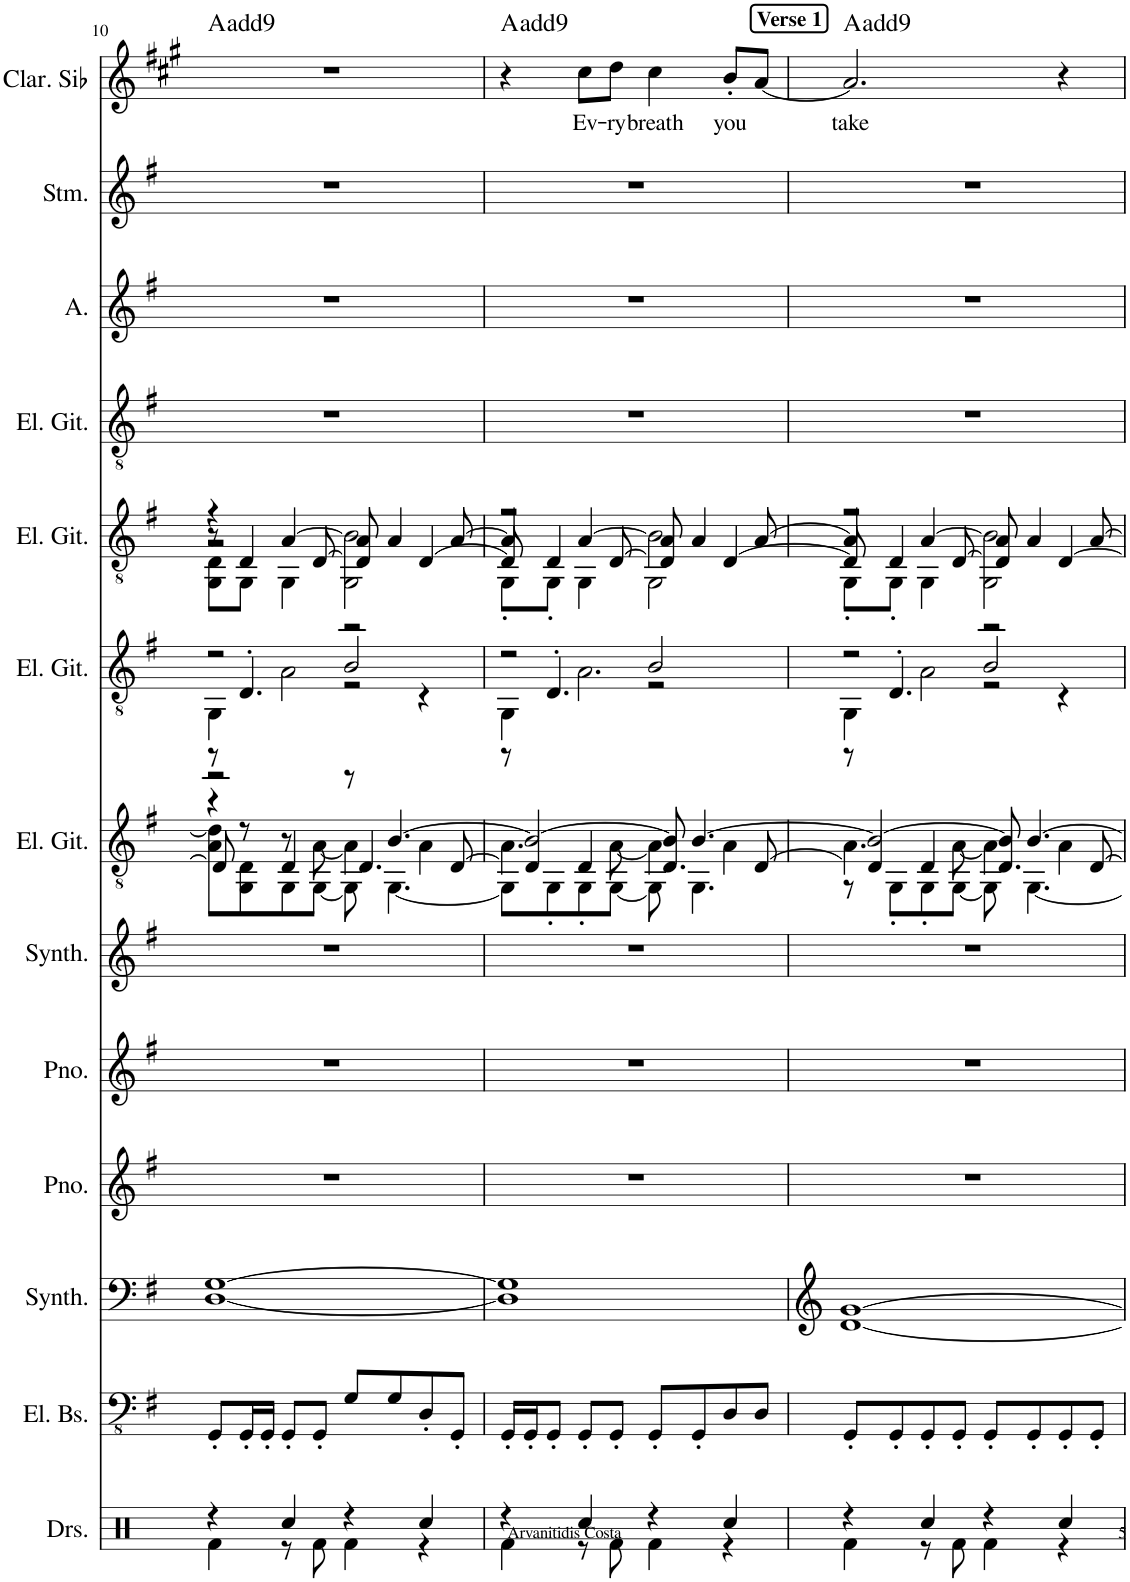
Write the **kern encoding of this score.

**kern	**kern	**kern	**kern	**kern	**kern	**kern	**kern	**kern	**kern	**kern	**kern	**kern	**text	**harte
*part13	*part12	*part11	*part10	*part9	*part8	*part7	*part6	*part5	*part4	*part3	*part2	*part1	*part1	*part1
*staff13	*staff12	*staff11	*staff10	*staff9	*staff8	*staff7	*staff6	*staff5	*staff4	*staff3	*staff2	*staff1	*staff1	*
*I"Drumset	*I"5 snarige elektrische bas, Every Breath	*I"Pad synthesizer	*I"Piano	*I"Piano	*I"Effect synthesizer	*I"Elektrische gitaar	*I"Elektrische gitaar	*I"Elektrische gitaar	*I"Elektrische gitaar	*I"Alt	*I"Stem	*I"Clarinette en Sib	*	*
*I'Drs.	*I'El. Bs.	*I'Synth.	*I'Pno.	*I'Pno.	*I'Synth.	*I'El. Git.	*I'El. Git.	*I'El. Git.	*I'El. Git.	*I'A.	*I'Stm.	*I'Clar. Sib	*	*
!!LO:PB:g=z
*clefX	*clefFv4	*clefF4	*clefG2	*clefG2	*clefG2	*clefGv2	*clefGv2	*clefGv2	*clefGv2	*clefG2	*clefG2	*clefG2	*	*
*	*	*	*	*	*	*	*	*	*	*	*	*Trd1c2	*	*
*k[]	*k[f#]	*k[f#]	*k[f#]	*k[f#]	*k[f#]	*k[f#]	*k[f#]	*k[f#]	*k[f#]	*k[f#]	*k[f#]	*k[f#c#g#]	*	*
*M4/4	*M4/4	*M4/4	*M4/4	*M4/4	*M4/4	*M4/4	*M4/4	*M4/4	*M4/4	*M4/4	*M4/4	*M4/4	*	*
=10	=10	=10	=10	=10	=10	=10	=10	=10	=10	=10	=10	=10	=10	=10
*^	*	*	*	*	*	*^	*^	*^	*	*	*	*	*	*
*	*	*	*	*	*	*	*	*^	*	*^	*	*^	*	*	*	*	*	*
*	*	*	*	*	*	*	*	*	*^	*	*	*	*	*	*^	*	*	*	*	*	*
4r	4Rf\	8GGG'/L	[1D [1G	1r	1r	1r	2r	4r	8D/]	8A\ 8d\]L	2r	4GG\	8r	4r	2r	8r	8GG\ 8D\L	1r	1r	1r	1r	.	A:maj(9)
.	.	16GGG'/L	.	.	.	.	.	.	8r	8GG\ 8D\	.	.	4.D'/	.	.	4D/	8GG\J	.	.	.	.	.	.
.	.	16GGG'/JJ	.	.	.	.	.	.	.	.	.	.	.	.	.	.	.	.	.	.	.	.	.
4Rcc/	8r	8GGG'/L	.	.	.	.	.	8r	4D/	8GG\	.	2A\	.	[4A/	.	.	4GG\	.	.	.	.	.	.
.	8Rf\	8GGG'/J	.	.	.	.	.	[8A\	.	[8GG\J	.	.	.	.	.	[8D/	.	.	.	.	.	.	.
4r	4Rf\	8GG/L	.	.	.	.	8r	4A\]	4.D/	8GG\]	2B/	.	2r	8A/]	2GG\ 2B\	4D/]	2r	.	.	.	.	.	.
.	.	8GG/	.	.	.	.	[4.B/	.	.	[4.GG\	.	.	.	4A/	.	.	.	.	.	.	.	.	.
4Rcc/	4r	8DD'/	.	.	.	.	.	4A\	.	.	.	4r	.	.	.	[4D/	.	.	.	.	.	.	.
.	.	8GGG'/J	.	.	.	.	.	.	[8D/	.	.	.	.	[8A/	.	.	.	.	.	.	.	.	.
=11	=11	=11	=11	=11	=11	=11	=11	=11	=11	=11	=11	=11	=11	=11	=11	=11	=11	=11	=11	=11	=11	=11	=11
4r	4Rf\	16GGG'/LL	1D] 1G]	1r	1r	1r	2B/_	4.A\	4D/]	8GG\L]	2r	4GG\	8r	4A/]	2r	8D/]	8GG'\L	1r	1r	1r	4r	.	A:maj(9)
.	.	16GGG'/J	.	.	.	.	.	.	.	.	.	.	.	.	.	.	.	.	.	.	.	.	.
.	.	8GGG'/J	.	.	.	.	.	.	.	8GG'\	.	.	4.D'/	.	.	4D/	8GG'\J	.	.	.	.	.	.
!	!	!	!	!	!	!	!	!	!	!	!	!	!	!	!	!	!	!	!	!	!	!LO:LY:b	!
4Rcc/	8r	8GGG'/L	.	.	.	.	.	.	4D/	8GG'\	.	2.A\	.	[4A/	.	.	4GG\	.	.	.	8cc#\L	Ev-	.
!	!	!	!	!	!	!	!	!	!	!	!	!	!	!	!	!	!	!	!	!	!	!LO:LY:b	!
.	8Rf\	8GGG'/J	.	.	.	.	.	[8A\	.	[8GG\J	.	.	.	.	.	[8D/	.	.	.	.	8dd\J	-ry	.
!	!	!	!	!	!	!	!	!	!	!	!	!	!	!	!	!	!	!	!	!	!	!LO:LY:b	!
4r	4Rf\	8GGG'/L	.	.	.	.	8B/]	4A\]	4.D/	8GG\]	2B/	.	2r	8A/]	2B\	4D/]	2GG\	.	.	.	4cc#\	breath	.
.	.	8GGG'/	.	.	.	.	[4.B/	.	.	4.GG\	.	.	.	4A/	.	.	.	.	.	.	.	.	.
!	!	!	!	!	!	!	!	!	!	!	!	!	!	!	!	!	!	!	!	!	!	!LO:LY:b	!
4Rcc/	4r	8DD/	.	.	.	.	.	4A\	.	.	.	.	.	.	.	[4D/	.	.	.	.	8b'/L	you	.
.	.	8DD/J	.	.	.	.	.	.	[8D/	.	.	.	.	[8A/	.	.	.	.	.	.	[8a/J	.	.
!!LO:REH:place=s1:a:B:cj:t=Verse 1
=12	=12	=12	=12	=12	=12	=12	=12	=12	=12	=12	=12	=12	=12	=12	=12	=12	=12	=12	=12	=12	=12	=12	=12
!	!	!	!	!	!	!	!	!	!	!	!	!	!	!	!	!	!	!	!	!	!	!LO:LY:b	!
4r	4Rf\	8GGG'/L	[1d [1g	1r	1r	1r	2B/_	4.A\	4D/]	8r	2r	4GG\	8r	4A/]	2r	8D/]	8GG'\L	1r	1r	1r	2.a/]	take	A:maj(9)
.	.	8GGG'/	.	.	.	.	.	.	.	8GG'\L	.	.	4.D'/	.	.	4D/	8GG'\J	.	.	.	.	.	.
4Rcc/	8r	8GGG'/	.	.	.	.	.	.	4D/	8GG'\	.	2A\	.	[4A/	.	.	4GG\	.	.	.	.	.	.
.	8Rf\	8GGG'/J	.	.	.	.	.	[8A\	.	[8GG\J	.	.	.	.	.	[8D/	.	.	.	.	.	.	.
4r	4Rf\	8GGG'/L	.	.	.	.	8B/]	4A\]	4.D/	8GG\]	2B/	.	2r	8A/]	2GG\ 2B\	4D/]	2r	.	.	.	.	.	.
.	.	8GGG'/	.	.	.	.	[4.B/	.	.	[4.GG\	.	.	.	4A/	.	.	.	.	.	.	.	.	.
4Rcc/	4r	8GGG'/	.	.	.	.	.	4A\	.	.	.	4r	.	.	.	[4D/	.	.	.	.	4r	.	.
.	.	8GGG'/J	.	.	.	.	.	.	[8D/	.	.	.	.	[8A/	.	.	.	.	.	.	.	.	.
*	*	*	*	*	*	*	*v	*v	*v	*v	*	*	*	*v	*v	*v	*v	*	*	*	*	*	*
*v	*v	*	*	*	*	*	*	*v	*v	*v	*	*	*	*	*	*	*
=	=	=	=	=	=	=	=	=	=	=	=	=	=	=
*-	*-	*-	*-	*-	*-	*-	*-	*-	*-	*-	*-	*-	*-	*-
